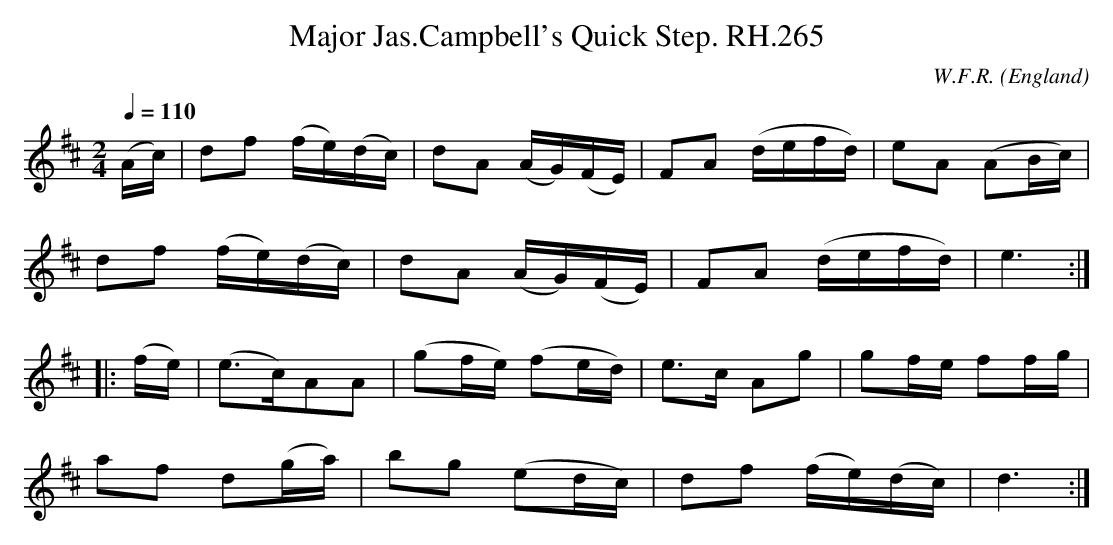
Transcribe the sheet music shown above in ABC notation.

X:1
T:Major Jas.Campbell's Quick Step. RH.265
C:W.F.R.
O:England
M:2/4
L:1/8
Q:1/4=110
K:D
(A/c/)|df (f/e/)(d/c/)|dA (A/G/)(F/E/)|\
FA (d/e/f/d/)|eA (AB/c/)|
df (f/e/)(d/c/)|dA (A/G/)(F/E/)|\
FA (d/e/f/d/)|e3:|
|:(f/e/)|(e>c)AA|(gf/e/) (fe/d/)|\
e>c Ag|gf/e/ ff/g/|
af d(g/a/)|bg (ed/c/)|df (f/e/)(d/c/)|d3:|
